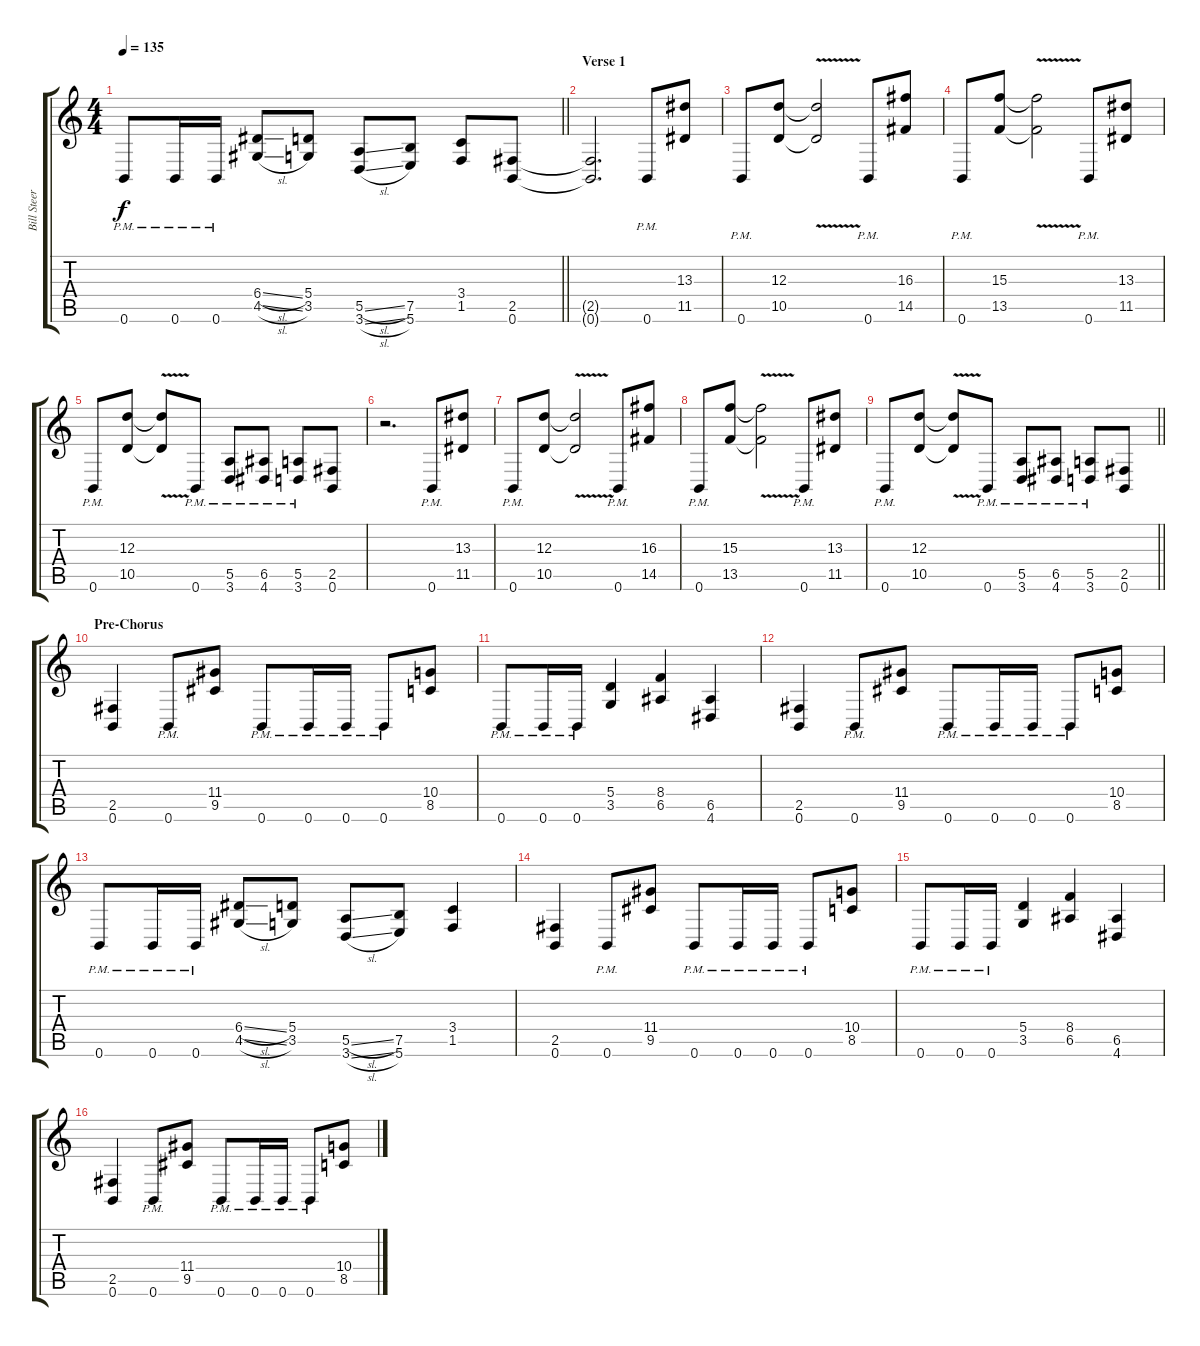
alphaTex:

\track ("Bill Steer" "Bill Steer") {instrument distortionguitar}
\staff {score tabs}
\tuning (B3 Gb3 D3 A2 E2 B1) {hide}
\ts (4 4)
\tempo 135
\clef g2
\barLineRight lightlight
\ks c
0.6{pm}.8{dy f} 0.6{pm}.16 0.6{pm}.16 (6.4{sl} 4.5{sl}).8 (5.4 3.5).8 (5.5{sl} 3.6{sl}).8 (7.5 5.6).8 (3.4 1.5).8 (2.5 0.6).8 |
\section ("" "Verse 1")
(2.5{t} 0.6{t}).2{d} 0.6{pm}.8 (13.3 11.5).8 |
0.6{pm}.8 (12.3 10.5).8 (12.3{v t} 10.5{v t}).2 0.6{pm}.8 (16.3 14.5).8 |
0.6{pm}.8 (15.3 13.5).8 (15.3{v t} 13.5{v t}).2 0.6{pm}.8 (13.3 11.5).8 |
0.6{pm}.8 (12.3 10.5).8 (12.3{v t} 10.5{v t}).8 0.6{pm}.8 (5.5 3.6{pm}).8 (6.5 4.6{pm}).8 (5.5 3.6{pm}).8 (2.5 0.6).8 |
r.2{d} 0.6{pm}.8 (13.3 11.5).8 |
0.6{pm}.8 (12.3 10.5).8 (12.3{v t} 10.5{v t}).2 0.6{pm}.8 (16.3 14.5).8 |
0.6{pm}.8 (15.3 13.5).8 (15.3{v t} 13.5{v t}).2 0.6{pm}.8 (13.3 11.5).8 |
\barLineRight lightlight
0.6{pm}.8 (12.3 10.5).8 (12.3{v t} 10.5{v t}).8 0.6{pm}.8 (5.5 3.6{pm}).8 (6.5 4.6{pm}).8 (5.5 3.6{pm}).8 (2.5 0.6).8 |
\section ("" "Pre-Chorus")
(2.5 0.6).4 0.6{pm}.8 (11.4 9.5).8 0.6{pm}.8 0.6{pm}.16 0.6{pm}.16 0.6{pm}.8 (10.4 8.5).8 |
0.6{pm}.8 0.6{pm}.16 0.6{pm}.16 (5.4 3.5).4 (8.4 6.5).4 (6.5 4.6).4 |
(2.5 0.6).4 0.6{pm}.8 (11.4 9.5).8 0.6{pm}.8 0.6{pm}.16 0.6{pm}.16 0.6{pm}.8 (10.4 8.5).8 |
0.6{pm}.8 0.6{pm}.16 0.6{pm}.16 (6.4{sl} 4.5{sl}).8 (5.4 3.5).8 (5.5{sl} 3.6{sl}).8 (7.5 5.6).8 (3.4 1.5).4 |
(2.5 0.6).4 0.6{pm}.8 (11.4 9.5).8 0.6{pm}.8 0.6{pm}.16 0.6{pm}.16 0.6{pm}.8 (10.4 8.5).8 |
0.6{pm}.8 0.6{pm}.16 0.6{pm}.16 (5.4 3.5).4 (8.4 6.5).4 (6.5 4.6).4 |
(2.5 0.6).4 0.6{pm}.8 (11.4 9.5).8 0.6{pm}.8 0.6{pm}.16 0.6{pm}.16 0.6{pm}.8 (10.4 8.5).8
